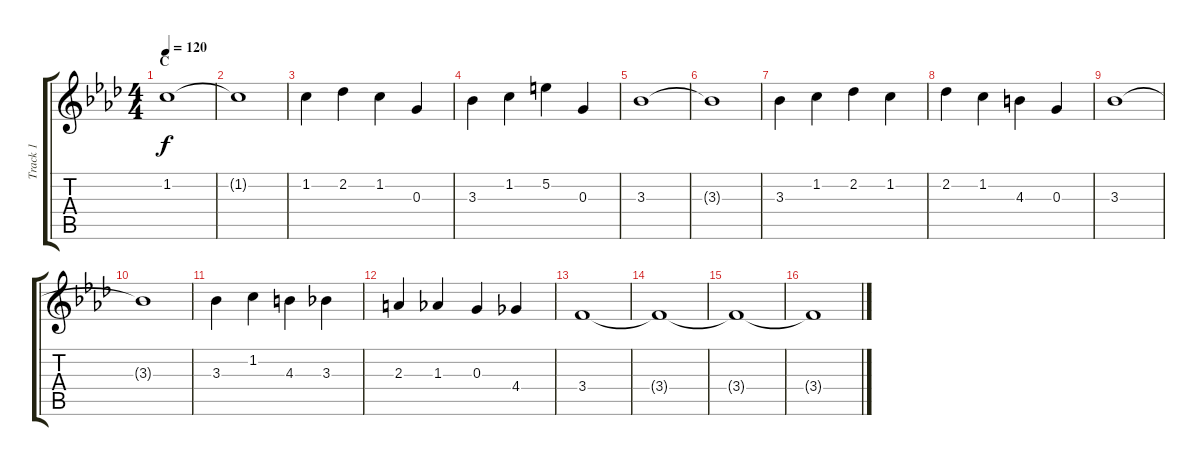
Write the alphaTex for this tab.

\track ("Track 1" "Track 1") {instrument electricguitarjazz}
\staff {score tabs}
\tuning (E4 B3 G3 D3 A2 E2) {hide}
\ts (4 4)
\section ("" "C")
\tempo 120
\clef g2
\ks ab
1.2.1{dy f} |
1.2{t}.1 |
1.2.4 2.2.4 1.2.4 0.3.4 |
3.3.4 1.2.4 5.2.4 0.3.4 |
3.3.1 |
3.3{t}.1 |
3.3.4 1.2.4 2.2.4 1.2.4 |
2.2.4 1.2.4 4.3.4 0.3.4 |
3.3.1 |
3.3{t}.1 |
3.3.4 1.2.4 4.3.4 3.3.4 |
2.3.4 1.3.4 0.3.4 4.4.4 |
3.4.1 |
3.4{t}.1 |
3.4{t}.1 |
3.4{t}.1
